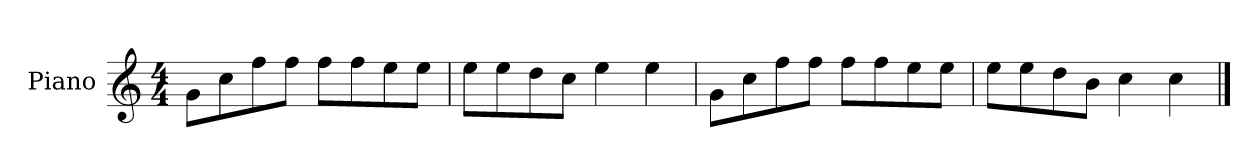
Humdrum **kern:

**kern
*part1
*staff1
*I"Piano
*I'P-no
*clefG2
*k[]
*M4/4
*MM90
=1
8g\L
8cc\
8ff\
8ff\J
8ff\L
8ff\
8ee\
8ee\J
=2
8ee\L
8ee\
8dd\
8cc\J
4ee\
4ee\
=3
8g\L
8cc\
8ff\
8ff\J
8ff\L
8ff\
8ee\
8ee\J
=4
8ee\L
8ee\
8dd\
8b\J
4cc\
4cc\
==
*-
